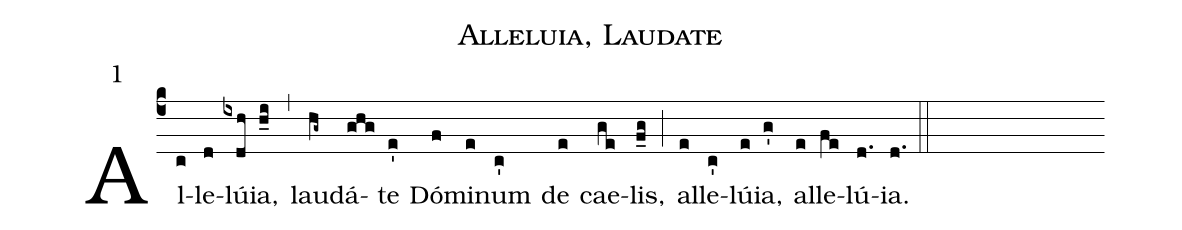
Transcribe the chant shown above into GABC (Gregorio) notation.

name:Alleluia, Laudate;
mode:1;
annotation:1;
office-part:Antiphonae;
%%
(c4) Al(c)le(d)lú(ixdh)ia,(h_i) (,) lau(hg~)dá(ghg)te(e') Dó(f)mi(e)num(c') de(e) cae(ge)lis,(f_g) (;) al(e)le(c')lú(e)ia,(g') al(e)le(fe)lú(d.)ia.(d.) (::)
